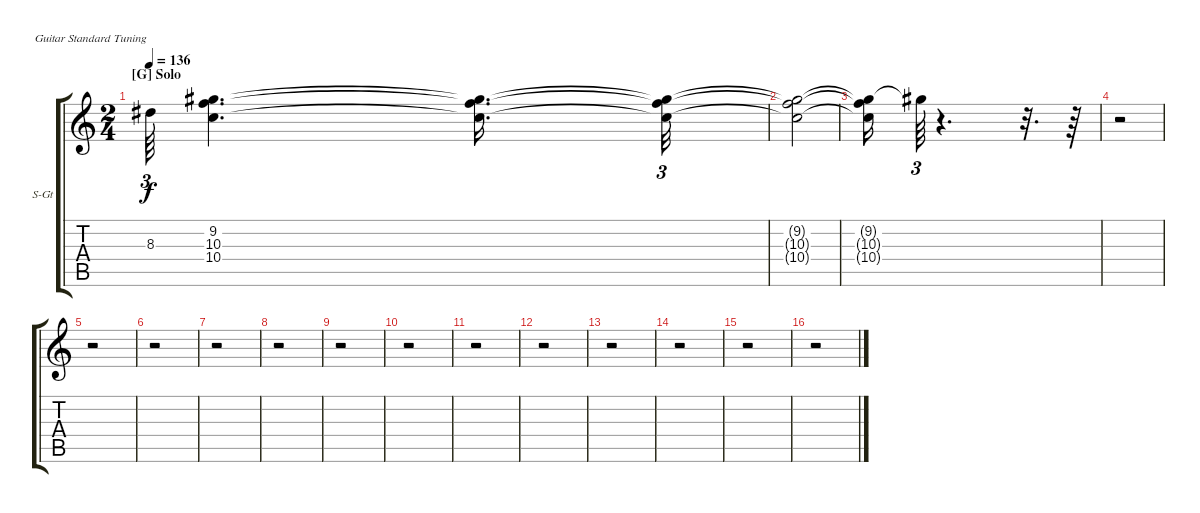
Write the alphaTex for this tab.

\bracketExtendMode groupsimilarinstruments
\firstSystemTrackNameOrientation horizontal
\otherSystemsTrackNameOrientation horizontal
\track ("aas" "S-Gt") {solo instrument choiraahs}
\staff {score tabs}
\tuning (E4 B3 G3 D3 A2 E2)
\displaytranspose 12
\ts (2 4)
\section ("G" "Solo")
\tempo 136
\clef g2
\ks c
8.3{t}.64{tu (3 2) dy f} (9.2 10.3 10.4).4{d} (9.2{t} 10.3{t} 10.4{t}).16{d} (9.2{t} 10.3{t} 10.4{t}).32{tu (3 2)} |
(9.2{t} 10.3{t} 10.4{t}).2 |
(9.2{t} 10.3{t} 10.4{t}).16 9.2{t}.64{tu (3 2)} r.4{d} r.32{d} r.64 |
r.2 |
r.2 |
r.2 |
r.2 |
r.2 |
r.2 |
r.2 |
r.2 |
r.2 |
r.2 |
r.2 |
r.2 |
r.2
